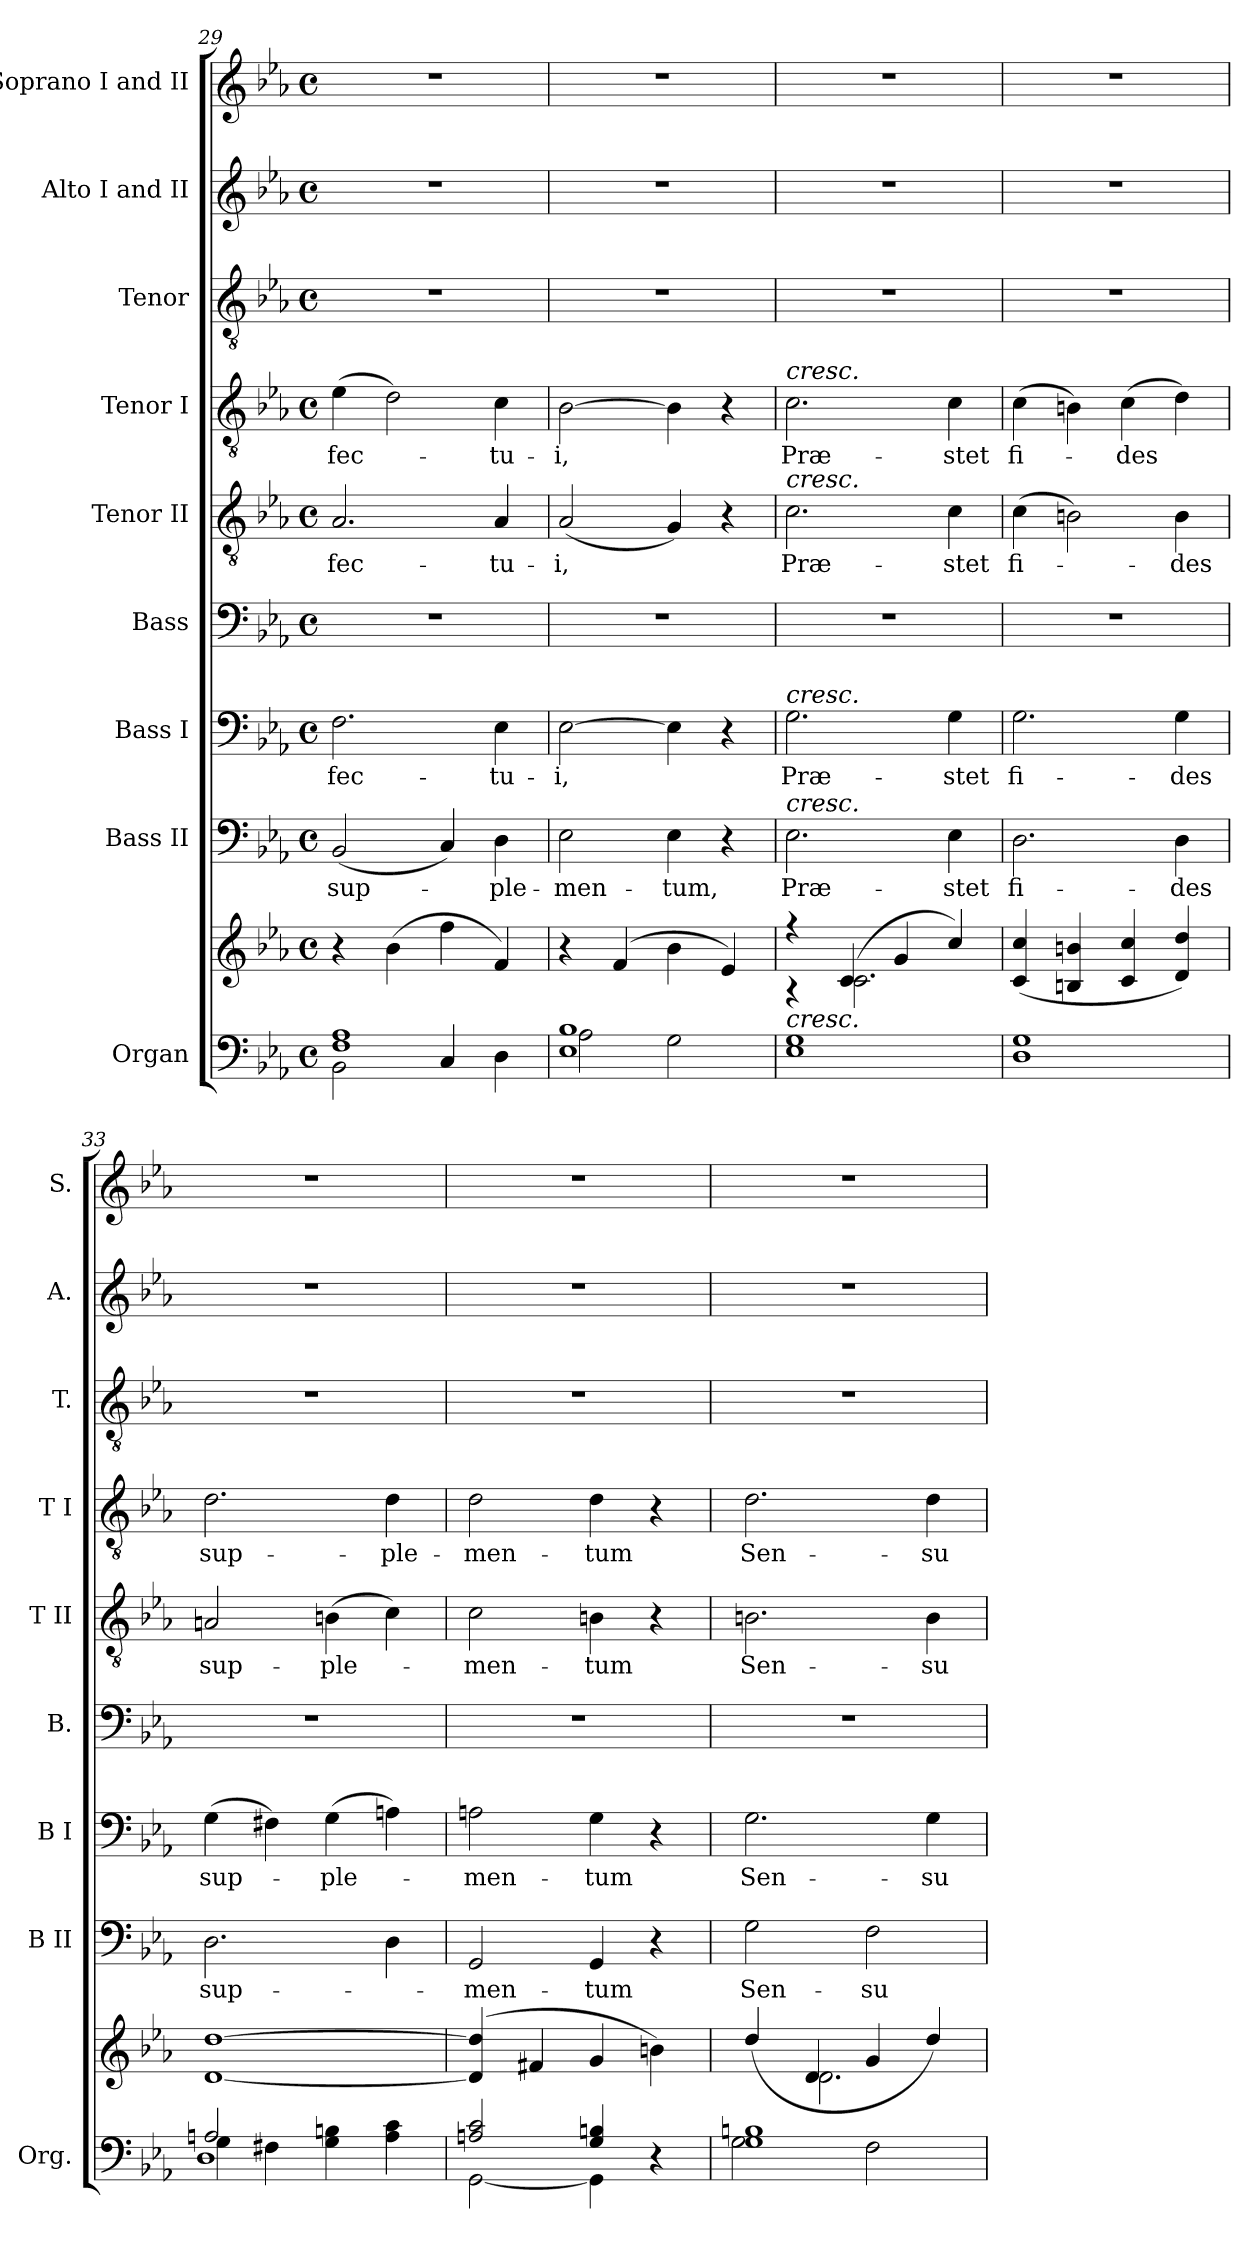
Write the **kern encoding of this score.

**kern	**kern	**kern	**text	**kern	**text	**kern	**kern	**text	**kern	**text	**kern	**kern	**kern
*part9	*part9	*part8	*part8	*part7	*part7	*part6	*part5	*part5	*part4	*part4	*part3	*part2	*part1
*staff10	*staff9	*staff8	*staff8	*staff7	*staff7	*staff6	*staff5	*staff5	*staff4	*staff4	*staff3	*staff2	*staff1
*I"Organ	*	*I"Bass II	*	*I"Bass I	*	*I"Bass	*I"Tenor II	*	*I"Tenor I	*	*I"Tenor	*I"Alto I and II	*I"Soprano I and II
*I'Org.	*	*I'B II	*	*I'B I	*	*I'B.	*I'T II	*	*I'T I	*	*I'T.	*I'A.	*I'S.
*clefF4	*clefG2	*clefF4	*	*clefF4	*	*clefF4	*clefGv2	*	*clefGv2	*	*clefGv2	*clefG2	*clefG2
*	*	*	*	*	*	*	*ITrd7c12	*	*ITrd7c12	*	*ITrd7c12	*	*
*k[b-e-a-]	*k[b-e-a-]	*k[b-e-a-]	*	*k[b-e-a-]	*	*k[b-e-a-]	*k[b-e-a-]	*	*k[b-e-a-]	*	*k[b-e-a-]	*k[b-e-a-]	*k[b-e-a-]
*E-:	*E-:	*E-:	*	*E-:	*	*E-:	*E-:	*	*E-:	*	*E-:	*E-:	*E-:
*M4/4	*M4/4	*M4/4	*	*M4/4	*	*M4/4	*M4/4	*	*M4/4	*	*M4/4	*M4/4	*M4/4
*met(c)	*met(c)	*met(c)	*	*met(c)	*	*met(c)	*met(c)	*	*met(c)	*	*met(c)	*met(c)	*met(c)
=29	=29	=29	=29	=29	=29	=29	=29	=29	=29	=29	=29	=29	=29
*^	*	*	*	*	*	*	*	*	*	*	*	*	*
!	!	!	!	!LO:LY:b:color=#000000	!	!	!	!	!	!	!	!	!	!
!	!	!	!	!	!	!LO:LY:b:color=#000000	!	!	!	!	!	!	!	!
!	!	!	!	!	!	!	!	!	!LO:LY:b:color=#000000	!	!	!	!	!
!	!	!	!	!	!	!	!	!	!	!	!LO:LY:b:color=#000000	!	!	!
1Fi 1A-i	2BB-i\	4r	(2BB-i/	sup-	2.Fi\	-fec-	1r	2.AA-i/	-fec-	(4E-i\	-fec-	1r	1r	1r
.	.	(4b-i\	.	.	.	.	.	.	.	2Di\)	.	.	.	.
.	4Ci/	4ffi\	4Ci/)	.	.	.	.	.	.	.	.	.	.	.
!	!	!	!	!LO:LY:b:color=#000000	!	!	!	!	!	!	!	!	!	!
!	!	!	!	!	!	!LO:LY:b:color=#000000	!	!	!	!	!	!	!	!
!	!	!	!	!	!	!	!	!	!LO:LY:b:color=#000000	!	!	!	!	!
!	!	!	!	!	!	!	!	!	!	!	!LO:LY:b:color=#000000	!	!	!
.	4Di\	4fi/)	4Di\	-ple-	4E-i\	-tu-	.	4AA-i/	-tu-	4Ci\	-tu-	.	.	.
=30	=30	=30	=30	=30	=30	=30	=30	=30	=30	=30	=30	=30	=30	=30
!	!	!	!	!LO:LY:b:color=#000000	!	!	!	!	!	!	!	!	!	!
!	!	!	!	!	!	!LO:LY:b:color=#000000	!	!	!	!	!	!	!	!
!	!	!	!	!	!	!	!	!	!LO:LY:b:color=#000000	!	!	!	!	!
!	!	!	!	!	!	!	!	!	!	!	!LO:LY:b:color=#000000	!	!	!
1E-i 1B-i	2A-i\	4r	2E-i\	-men-	[2E-i\	-i,	1r	(2AA-i/	-i,	[2BB-i\	-i,	1r	1r	1r
.	.	(4fi/	.	.	.	.	.	.	.	.	.	.	.	.
!	!	!	!	!LO:LY:b:color=#000000	!	!	!	!	!	!	!	!	!	!
.	2Gi\	4b-i\	4E-i\	-tum,	4E-i\]	.	.	4GGi/)	.	4BB-i\]	.	.	.	.
.	.	4e-i/)	4r	.	4r	.	.	4r	.	4r	.	.	.	.
*v	*v	*	*	*	*	*	*	*	*	*	*	*	*	*
=31	=31	=31	=31	=31	=31	=31	=31	=31	=31	=31	=31	=31	=31
*	*^	*	*	*	*	*	*	*	*	*	*	*	*
!	!	!	!	!LO:LY:b:color=#000000	!	!	!	!	!	!	!	!	!	!
!	!	!	!	!	!	!LO:LY:b:color=#000000	!	!	!	!	!	!	!	!
!	!	!	!	!	!	!	!	!	!LO:LY:b:color=#000000	!	!	!	!	!
!	!	!	!	!	!	!	!	!	!	!LO:TX:a:i:t=cresc.	!	!	!	!
!	!	!	!	!	!	!	!	!LO:TX:a:i:t=cresc.	!	!	!	!	!	!
!	!	!	!	!	!LO:TX:a:i:t=cresc.	!	!	!	!	!	!	!	!	!
!	!	!	!LO:TX:a:i:t=cresc.	!	!	!	!	!	!	!	!	!	!	!
!	!LO:TX:b:i:t=cresc.	!	!	!	!	!	!	!	!	!	!	!	!	!
!	!	!	!	!	!	!	!	!	!	!	!LO:LY:b:color=#000000	!	!	!
1E-i 1Gi	4r	4r	2.E-i\	Præ-	2.Gi\	Præ-	1r	2.Ci\	Præ-	2.Ci\	Præ-	1r	1r	1r
.	(4ci/	2.ci\	.	.	.	.	.	.	.	.	.	.	.	.
.	4gi/	.	.	.	.	.	.	.	.	.	.	.	.	.
!	!	!	!	!LO:LY:b:color=#000000	!	!	!	!	!	!	!	!	!	!
!	!	!	!	!	!	!LO:LY:b:color=#000000	!	!	!	!	!	!	!	!
!	!	!	!	!	!	!	!	!	!LO:LY:b:color=#000000	!	!	!	!	!
!	!	!	!	!	!	!	!	!	!	!	!LO:LY:b:color=#000000	!	!	!
.	4cci/)	.	4E-i\	-stet	4Gi\	-stet	.	4Ci\	-stet	4Ci\	-stet	.	.	.
*	*v	*v	*	*	*	*	*	*	*	*	*	*	*	*
=32	=32	=32	=32	=32	=32	=32	=32	=32	=32	=32	=32	=32	=32
!	!	!	!LO:LY:b:color=#000000	!	!	!	!	!	!	!	!	!	!
!	!	!	!	!	!LO:LY:b:color=#000000	!	!	!	!	!	!	!	!
!	!	!	!	!	!	!	!	!LO:LY:b:color=#000000	!	!	!	!	!
!	!	!	!	!	!	!	!	!	!	!LO:LY:b:color=#000000	!	!	!
1Di 1Gi	(4ci/ 4cci	2.Di\	fi-	2.Gi\	fi-	1r	(4Ci\	fi-	(4Ci\	fi-	1r	1r	1r
.	4Bni/ 4bni	.	.	.	.	.	2BBni\)	.	4BBni\)	.	.	.	.
!	!	!	!	!	!	!	!	!	!	!LO:LY:b:color=#000000	!	!	!
.	4ci/ 4cci	.	.	.	.	.	.	.	(4Ci\	-des	.	.	.
!	!	!	!LO:LY:b:color=#000000	!	!	!	!	!	!	!	!	!	!
!	!	!	!	!	!LO:LY:b:color=#000000	!	!	!	!	!	!	!	!
!	!	!	!	!	!	!	!	!LO:LY:b:color=#000000	!	!	!	!	!
.	4di/ 4ddi)	4Di\	-des	4Gi\	-des	.	4BBi\	-des	4Di\)	.	.	.	.
=33	=33	=33	=33	=33	=33	=33	=33	=33	=33	=33	=33	=33	=33
*^	*	*	*	*	*	*	*	*	*	*	*	*	*
*	*^	*	*	*	*	*	*	*	*	*	*	*	*	*
!	!	!	!	!	!LO:LY:b:color=#000000	!	!	!	!	!	!	!	!	!	!
!	!	!	!	!	!	!	!LO:LY:b:color=#000000	!	!	!	!	!	!	!	!
!	!	!	!	!	!	!	!	!	!	!LO:LY:b:color=#000000	!	!	!	!	!
!	!	!	!	!	!	!	!	!	!	!	!	!LO:LY:b:color=#000000	!	!	!
2Ani/	4Gi\	1Di	[1di [1ddi	2.Di\	sup-	(4Gi\	sup-	1r	2AAni/	sup-	2.Di\	sup-	1r	1r	1r
.	4F#Xi\	.	.	.	.	4F#Xi\)	.	.	.	.	.	.	.	.	.
!	!	!	!	!	!	!	!LO:LY:b:color=#000000	!	!	!	!	!	!	!	!
!	!	!	!	!	!	!	!	!	!	!LO:LY:b:color=#000000	!	!	!	!	!
4Gi\ 4Bni	2ryy	.	.	.	.	(4Gi\	-ple-	.	(4BBni\	-ple-	.	.	.	.	.
!	!	!	!	!	!	!	!	!	!	!	!	!LO:LY:b:color=#000000	!	!	!
4Ai\ 4ci	.	.	.	4Di\	.	4Ani\)	.	.	4Ci\)	.	4Di\	-ple-	.	.	.
*	*v	*v	*	*	*	*	*	*	*	*	*	*	*	*	*
=34	=34	=34	=34	=34	=34	=34	=34	=34	=34	=34	=34	=34	=34	=34
!	!	!	!	!LO:LY:b:color=#000000	!	!	!	!	!	!	!	!	!	!
!	!	!	!	!	!	!LO:LY:b:color=#000000	!	!	!	!	!	!	!	!
!	!	!	!	!	!	!	!	!	!LO:LY:b:color=#000000	!	!	!	!	!
!	!	!	!	!	!	!	!	!	!	!	!LO:LY:b:color=#000000	!	!	!
2Ani/ 2ci	[2GGi\	(4di/] 4ddi]	2GGi/	-men-	2Ani\	-men-	1r	2Ci\	-men-	2Di\	-men-	1r	1r	1r
.	.	4f#Xi/	.	.	.	.	.	.	.	.	.	.	.	.
!	!	!	!	!LO:LY:b:color=#000000	!	!	!	!	!	!	!	!	!	!
!	!	!	!	!	!	!LO:LY:b:color=#000000	!	!	!	!	!	!	!	!
!	!	!	!	!	!	!	!	!	!LO:LY:b:color=#000000	!	!	!	!	!
!	!	!	!	!	!	!	!	!	!	!	!LO:LY:b:color=#000000	!	!	!
4Gi/ 4Bni	4GGi\]	4gi/	4GGi/	-tum	4Gi\	-tum	.	4BBni\	-tum	4Di\	-tum	.	.	.
4r	4ryy	4bni\)	4r	.	4r	.	.	4r	.	4r	.	.	.	.
=35	=35	=35	=35	=35	=35	=35	=35	=35	=35	=35	=35	=35	=35	=35
*	*	*^	*	*	*	*	*	*	*	*	*	*	*	*
!	!	!	!	!	!LO:LY:b:color=#000000	!	!	!	!	!	!	!	!	!	!
!	!	!	!	!	!	!	!LO:LY:b:color=#000000	!	!	!	!	!	!	!	!
!	!	!	!	!	!	!	!	!	!	!LO:LY:b:color=#000000	!	!	!	!	!
!	!	!	!	!	!	!	!	!	!	!	!	!LO:LY:b:color=#000000	!	!	!
1Gi 1Bni	2Gi\	(4ddi/	4ryy	2Gi\	Sen-	2.Gi\	Sen-	1r	2.BBni\	Sen-	2.Di\	Sen-	1r	1r	1r
.	.	4di/	2.di\	.	.	.	.	.	.	.	.	.	.	.	.
!	!	!	!	!	!LO:LY:b:color=#000000	!	!	!	!	!	!	!	!	!	!
.	2Fi\	4gi/	.	2Fi\	-su-	.	.	.	.	.	.	.	.	.	.
!	!	!	!	!	!	!	!LO:LY:b:color=#000000	!	!	!	!	!	!	!	!
!	!	!	!	!	!	!	!	!	!	!LO:LY:b:color=#000000	!	!	!	!	!
!	!	!	!	!	!	!	!	!	!	!	!	!LO:LY:b:color=#000000	!	!	!
.	.	4ddi/)	.	.	.	4Gi\	-su-	.	4BBi\	-su-	4Di\	-su-	.	.	.
*v	*v	*	*	*	*	*	*	*	*	*	*	*	*	*	*
*	*v	*v	*	*	*	*	*	*	*	*	*	*	*	*
=	=	=	=	=	=	=	=	=	=	=	=	=	=
*-	*-	*-	*-	*-	*-	*-	*-	*-	*-	*-	*-	*-	*-
